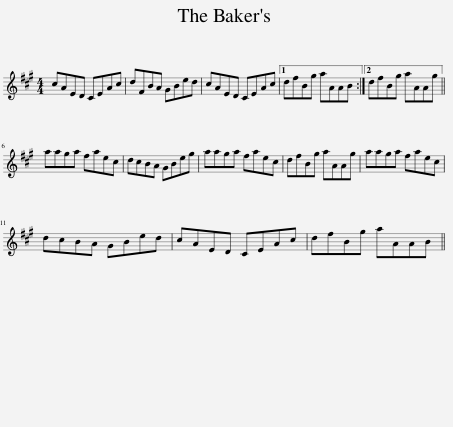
X:1
L:1/8
M:4/4
I:linebreak $
K:A
V:1 treble
V:1
 cAED CEAc | dFBA GBed | cAED CEAc |1 dfBg aAAB :|2 dfBg aAAg ||$ %5
 aaga faec | dcBA GBeg | aaga faec | dfBg aAAg | aaga faec |$ %10
 dcBA GBed | cAED CEAc | dfBg aAAB || %13
